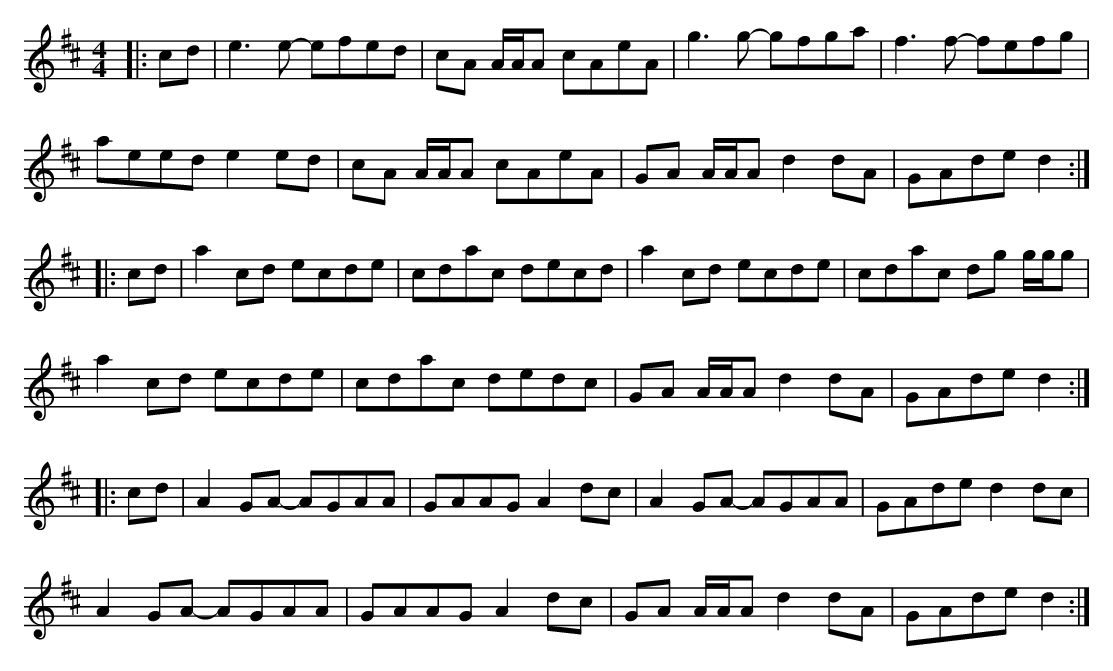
X:1
M:4/4
K:Amix
|:cd|e3 e- efed|cA A/A/A cAeA|g3 g- gfga|f3 f- fefg|
aeed e2 ed|cA A/A/A cAeA|GA A/A/A d2 dA|GAde d2:|
|:cd|a2 cd ecde|cdac decd|a2 cd ecde|cdac dg g/g/g|
a2 cd ecde|cdac dedc|GA A/A/A d2 dA|GAde d2:|
|:cd|A2 GA- AGAA|GAAG A2 dc|A2 GA- AGAA|GAde d2 dc|
A2 GA- AGAA|GAAG A2 dc|GA A/A/A d2 dA|GAde d2:|
